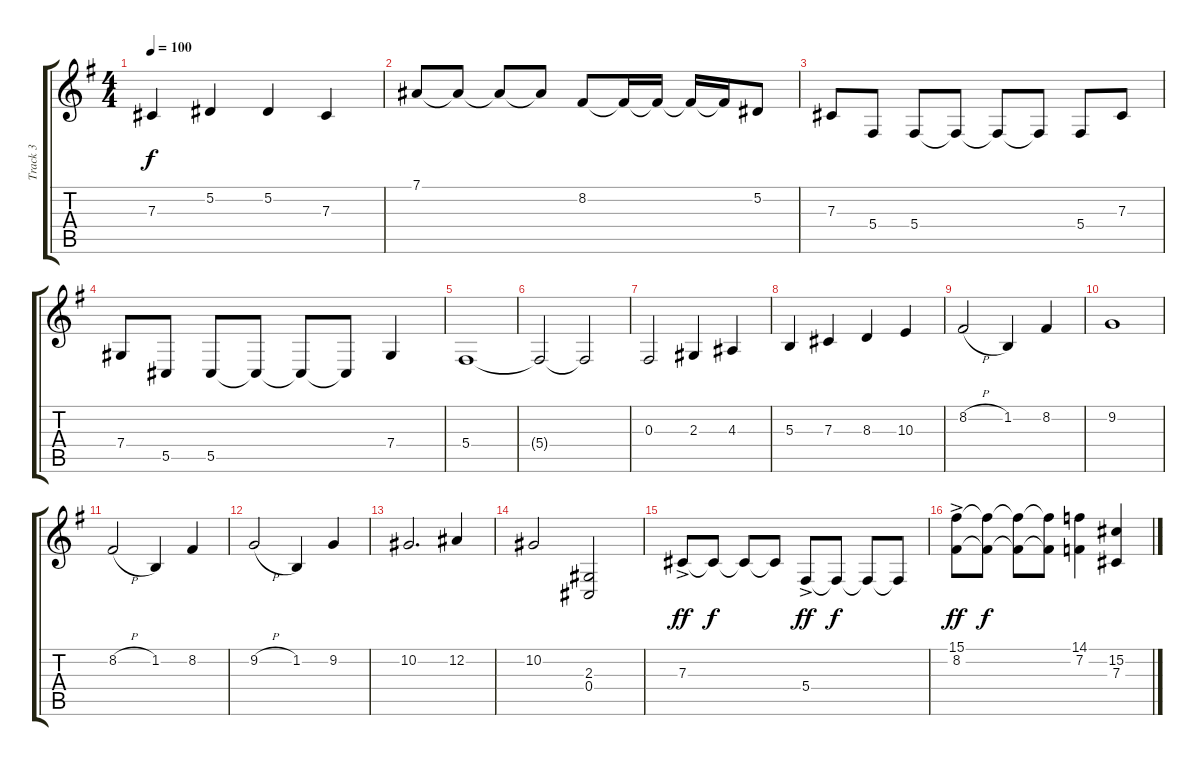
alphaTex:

\track ("Track 3" "Track 3") {instrument flute}
\staff {score tabs}
\tuning (Eb4 Bb3 Gb3 Db3 Ab2 Eb2) {hide}
\ts (4 4)
\tempo 100
\clef g2
\ks g
7.3.4{dy f} 5.2.4 5.2.4 7.3.4 |
7.1.8{volume 6} 7.1{t}.8 7.1{t}.8 7.1{t}.8 8.2.8{volume 12} 8.2{t}.16{volume 7} 8.2{t}.16 8.2{t}.16 8.2{t}.16 5.2.8{volume 12} |
7.3.8 5.4.8 5.4.8{volume 6} 5.4{t}.8 5.4{t}.8 5.4{t}.8 5.4.8{volume 12} 7.3.8 |
7.4.8 5.5.8 5.5.8{volume 6} 5.5{t}.8 5.5{t}.8 5.5{t}.8 7.4.4{volume 12} |
5.4.1{volume 9} |
5.4{t}.2 5.4{t}.2{volume 12} |
0.3.2 2.3.4 4.3.4 |
5.3.4 7.3.4 8.3.4 10.3.4 |
8.2{h}.2 1.2.4 8.2.4 |
9.2.1 |
8.2{h}.2 1.2.4 8.2.4 |
9.2{h}.2 1.2.4 9.2.4 |
10.2.2{d} 12.2.4 |
10.2.2 (2.3 0.4).2 |
7.3{ac}.8{dy ff volume 14} 7.3{t}.8{dy f volume 9} 7.3{t}.8 7.3{t}.8 5.4{ac}.8{dy ff volume 11} 5.4{t}.8{dy f volume 9} 5.4{t}.8 5.4{t}.8 |
(15.1{ac} 8.2).8{dy ff volume 9} (15.1{t} 8.2{t}).8{dy f volume 7} (15.1{t} 8.2{t}).8 (15.1{t} 8.2{t}).8 (14.1 7.2).4{volume 9} (15.2 7.3).4
